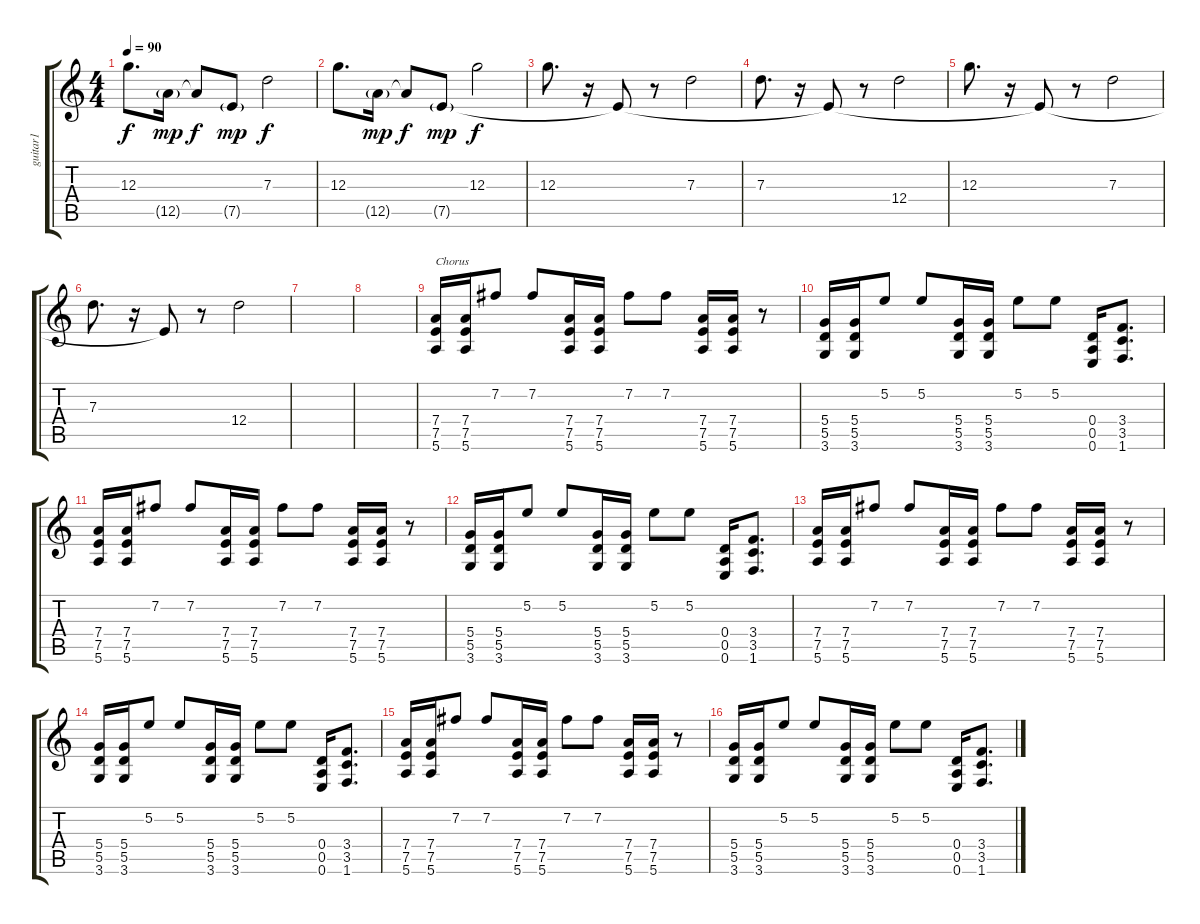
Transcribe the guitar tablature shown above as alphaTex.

\track ("guitar1" "guitar1") {instrument distortionguitar}
\staff {score tabs}
\tuning (E4 B3 G3 D3 A2 E2) {hide}
\ts (4 4)
\tempo 90
\clef g2
\ks c
12.3.8{d dy f instrument electricguitarjazz} 12.5{g}.16{dy mp} 12.5{t}.8{dy f} 7.5{g}.8{dy mp} 7.3.2{dy f} |
12.3.8{d} 12.5{g}.16{dy mp} 12.5{t}.8{dy f} 7.5{g}.8{dy mp} 12.3.2{dy f} |
12.3.8{d} r.16 7.5{t}.8 r.8 7.3.2 |
7.3.8{d} r.16 7.5{t}.8 r.8 12.4.2 |
12.3.8{d} r.16 7.5{t}.8 r.8 7.3.2 |
7.3.8{d} r.16 7.5{t}.8 r.8 12.4.2 |
|
|
(7.4 7.5 5.6).16{txt "Chorus" instrument overdrivenguitar} (7.4 7.5 5.6).16 7.2.8 7.2.8 (7.4 7.5 5.6).16 (7.4 7.5 5.6).16 7.2.8 7.2.8 (7.4 7.5 5.6).16 (7.4 7.5 5.6).16 r.8 |
(5.4 5.5 3.6).16 (5.4 5.5 3.6).16 5.2.8 5.2.8 (5.4 5.5 3.6).16 (5.4 5.5 3.6).16 5.2.8 5.2.8 (0.4 0.5 0.6).16 (3.4 3.5 1.6).8{d} |
(7.4 7.5 5.6).16 (7.4 7.5 5.6).16 7.2.8 7.2.8 (7.4 7.5 5.6).16 (7.4 7.5 5.6).16 7.2.8 7.2.8 (7.4 7.5 5.6).16 (7.4 7.5 5.6).16 r.8 |
(5.4 5.5 3.6).16 (5.4 5.5 3.6).16 5.2.8 5.2.8 (5.4 5.5 3.6).16 (5.4 5.5 3.6).16 5.2.8 5.2.8 (0.4 0.5 0.6).16 (3.4 3.5 1.6).8{d} |
(7.4 7.5 5.6).16 (7.4 7.5 5.6).16 7.2.8 7.2.8 (7.4 7.5 5.6).16 (7.4 7.5 5.6).16 7.2.8 7.2.8 (7.4 7.5 5.6).16 (7.4 7.5 5.6).16 r.8 |
(5.4 5.5 3.6).16 (5.4 5.5 3.6).16 5.2.8 5.2.8 (5.4 5.5 3.6).16 (5.4 5.5 3.6).16 5.2.8 5.2.8 (0.4 0.5 0.6).16 (3.4 3.5 1.6).8{d} |
(7.4 7.5 5.6).16 (7.4 7.5 5.6).16 7.2.8 7.2.8 (7.4 7.5 5.6).16 (7.4 7.5 5.6).16 7.2.8 7.2.8 (7.4 7.5 5.6).16 (7.4 7.5 5.6).16 r.8 |
(5.4 5.5 3.6).16 (5.4 5.5 3.6).16 5.2.8 5.2.8 (5.4 5.5 3.6).16 (5.4 5.5 3.6).16 5.2.8 5.2.8 (0.4 0.5 0.6).16 (3.4 3.5 1.6).8{d}
